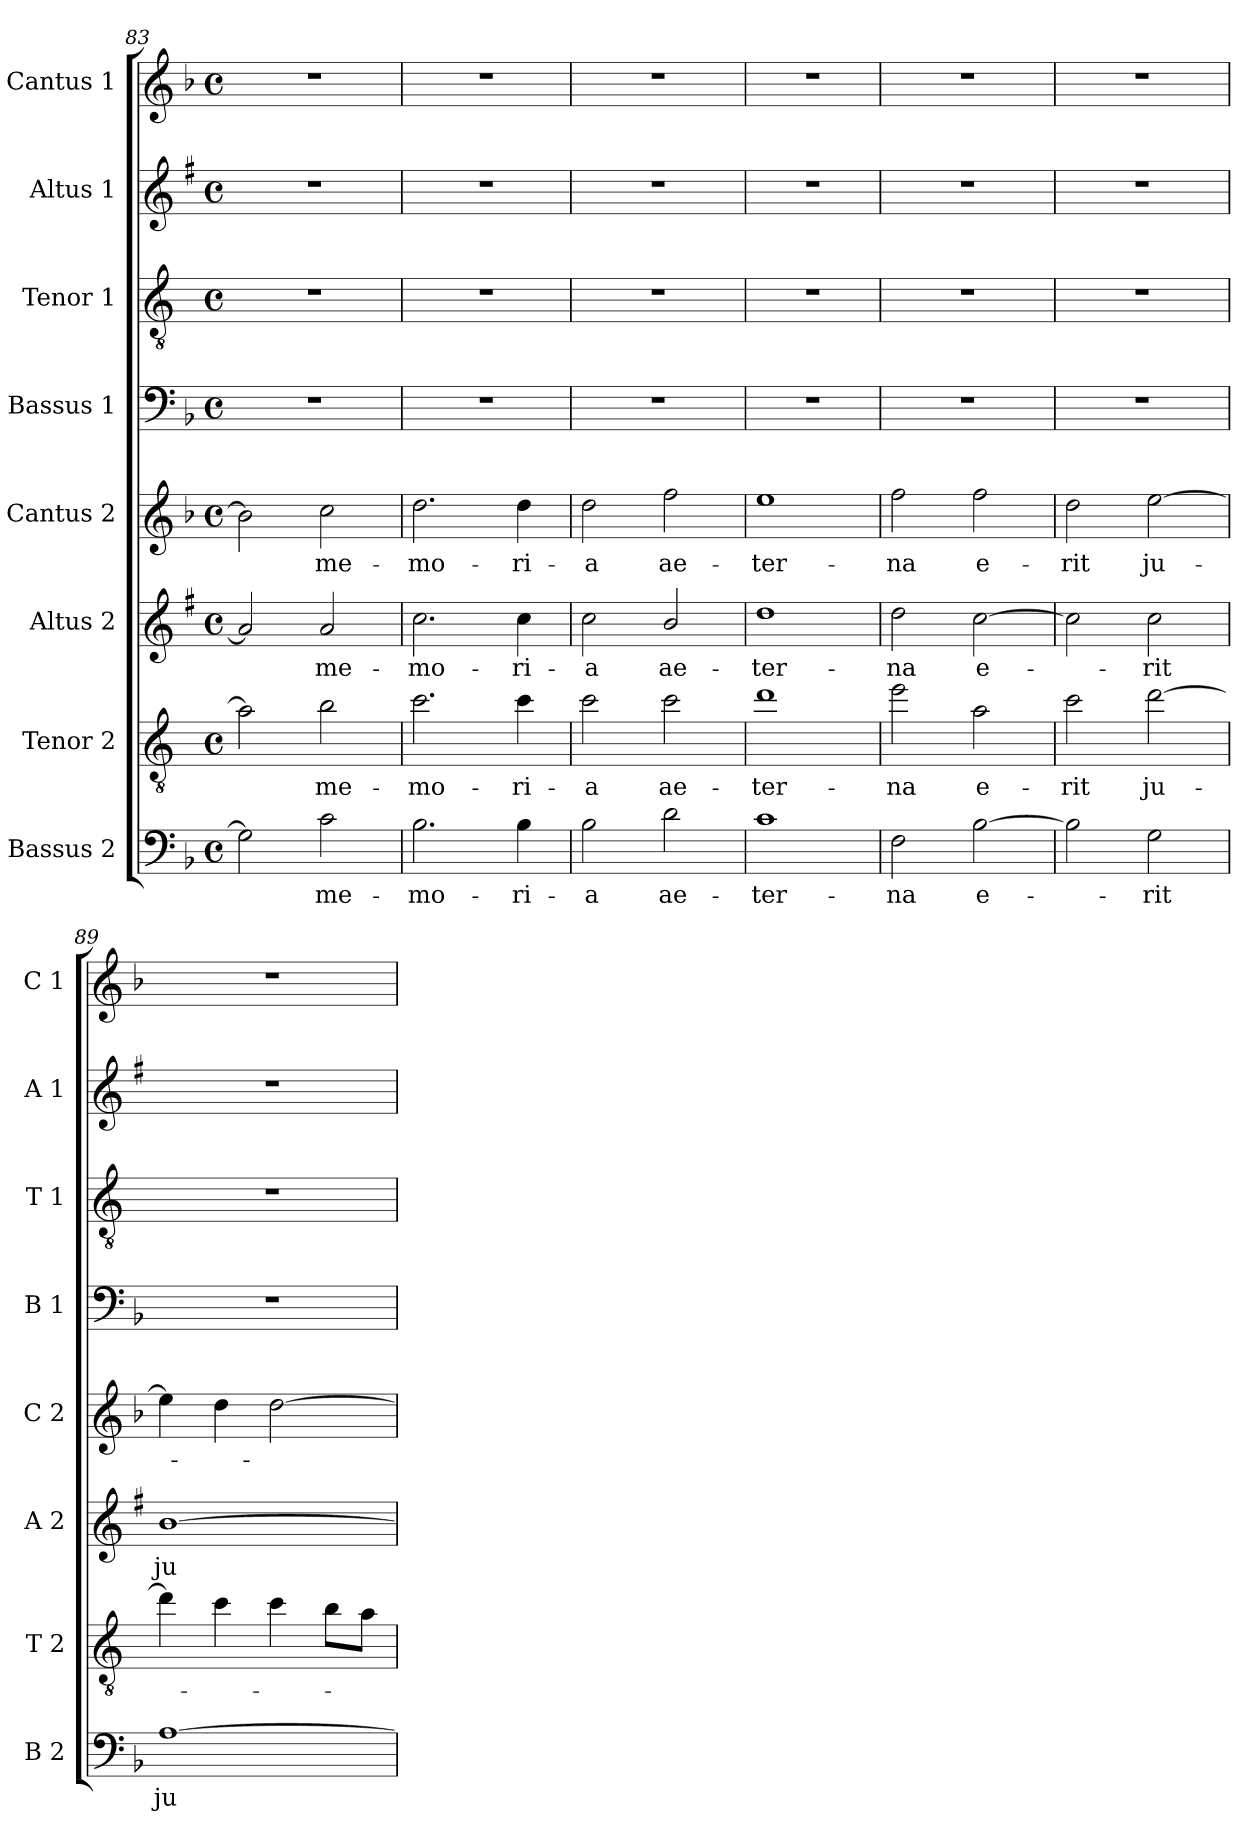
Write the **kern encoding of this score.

**kern	**text	**kern	**text	**kern	**text	**kern	**text	**kern	**kern	**kern	**kern
*part8	*part8	*part7	*part7	*part6	*part6	*part5	*part5	*part4	*part3	*part2	*part1
*staff8	*staff8	*staff7	*staff7	*staff6	*staff6	*staff5	*staff5	*staff4	*staff3	*staff2	*staff1
*I"Bassus 2	*	*I"Tenor 2	*	*I"Altus 2	*	*I"Cantus 2	*	*I"Bassus 1	*I"Tenor 1	*I"Altus 1	*I"Cantus 1
*I'B 2	*	*I'T 2	*	*I'A 2	*	*I'C 2	*	*I'B 1	*I'T 1	*I'A 1	*I'C 1
*clefF4	*	*clefGv2	*	*clefG2	*	*clefG2	*	*clefF4	*clefGv2	*clefG2	*clefG2
*	*	*ITrd4c7	*	*ITrd1c2	*	*	*	*	*ITrd4c7	*ITrd1c2	*
*k[b-]	*	*k[b-]	*	*k[b-]	*	*k[b-]	*	*k[b-]	*k[b-]	*k[b-]	*k[b-]
*F:	*	*F:	*	*F:	*	*F:	*	*F:	*F:	*F:	*F:
*M4/4	*	*M4/4	*	*M4/4	*	*M4/4	*	*M4/4	*M4/4	*M4/4	*M4/4
*met(c)	*	*met(c)	*	*met(c)	*	*met(c)	*	*met(c)	*met(c)	*met(c)	*met(c)
=83	=83	=83	=83	=83	=83	=83	=83	=83	=83	=83	=83
2G\]	.	2d\]	.	2g/]	.	2bn\]	.	1r	1r	1r	1r
!	!LO:LY:b	!	!LO:LY:b	!	!LO:LY:b	!	!LO:LY:b	!	!	!	!
2c\	me-	2e\	me-	2g/	me-	2cc\	me-	.	.	.	.
=84	=84	=84	=84	=84	=84	=84	=84	=84	=84	=84	=84
!	!LO:LY:b	!	!LO:LY:b	!	!LO:LY:b	!	!LO:LY:b	!	!	!	!
2.B-\	-mo-	2.f\	-mo-	2.b-\	-mo-	2.dd\	-mo-	1r	1r	1r	1r
!	!LO:LY:b	!	!LO:LY:b	!	!LO:LY:b	!	!LO:LY:b	!	!	!	!
4B-\	-ri-	4f\	-ri-	4b-\	-ri-	4dd\	-ri-	.	.	.	.
=85	=85	=85	=85	=85	=85	=85	=85	=85	=85	=85	=85
!	!LO:LY:b	!	!LO:LY:b	!	!LO:LY:b	!	!LO:LY:b	!	!	!	!
2B-\	-a	2f\	-a	2b-\	-a	2dd\	-a	1r	1r	1r	1r
!	!LO:LY:b	!	!LO:LY:b	!	!LO:LY:b	!	!LO:LY:b	!	!	!	!
2d\	ae-	2f\	ae-	2a/	ae-	2ff\	ae-	.	.	.	.
=86	=86	=86	=86	=86	=86	=86	=86	=86	=86	=86	=86
!	!LO:LY:b	!	!LO:LY:b	!	!LO:LY:b	!	!LO:LY:b	!	!	!	!
1c	-ter-	1g	-ter-	1cc	-ter-	1ee	-ter-	1r	1r	1r	1r
=87	=87	=87	=87	=87	=87	=87	=87	=87	=87	=87	=87
!	!LO:LY:b	!	!LO:LY:b	!	!LO:LY:b	!	!LO:LY:b	!	!	!	!
2F\	-na	2a\	-na	2cc\	-na	2ff\	-na	1r	1r	1r	1r
!	!LO:LY:b	!	!LO:LY:b	!	!LO:LY:b	!	!LO:LY:b	!	!	!	!
[2B-\	e-	2d\	e-	[2b-\	e-	2ff\	e-	.	.	.	.
=88	=88	=88	=88	=88	=88	=88	=88	=88	=88	=88	=88
!	!	!	!LO:LY:b	!	!	!	!LO:LY:b	!	!	!	!
2B-\]	.	2f\	-rit	2b-\]	.	2dd\	-rit	1r	1r	1r	1r
!	!LO:LY:b	!	!LO:LY:b	!	!LO:LY:b	!	!LO:LY:b	!	!	!	!
2G\	-rit	[2g\	ju-	2b-\	-rit	[2ee\	ju-	.	.	.	.
=89	=89	=89	=89	=89	=89	=89	=89	=89	=89	=89	=89
!	!LO:LY:b	!	!	!	!LO:LY:b	!	!	!	!	!	!
[1A	ju-	4g\]	.	[1a	ju-	4ee\]	.	1r	1r	1r	1r
.	.	4f\	.	.	.	4dd\	.	.	.	.	.
.	.	4f\	.	.	.	[2dd\	.	.	.	.	.
.	.	8e\L	.	.	.	.	.	.	.	.	.
.	.	8d\J	.	.	.	.	.	.	.	.	.
=	=	=	=	=	=	=	=	=	=	=	=
*-	*-	*-	*-	*-	*-	*-	*-	*-	*-	*-	*-
